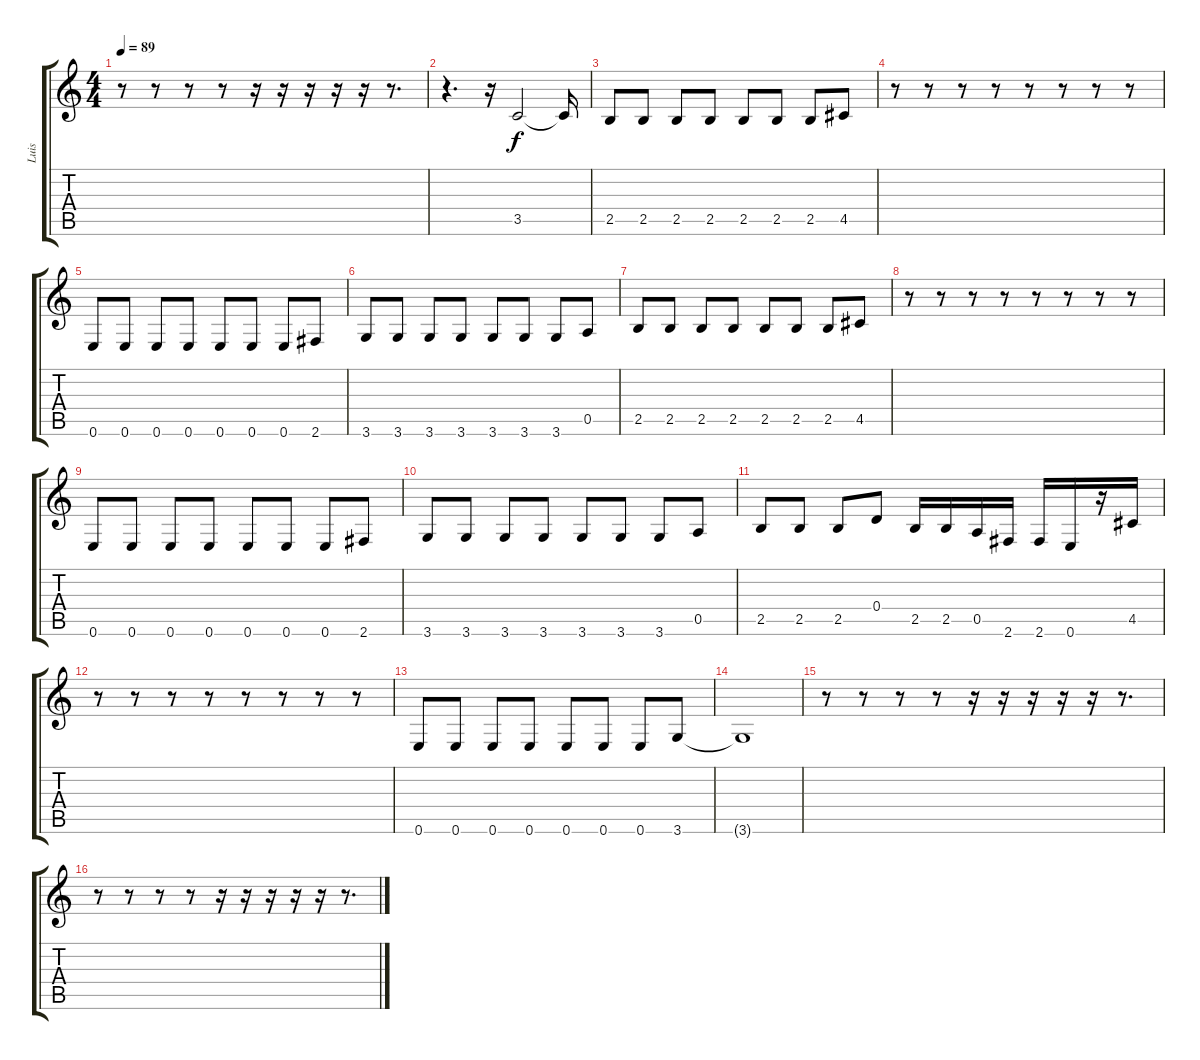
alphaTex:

\track ("Luis" "Luis") {instrument fretlessbass}
\staff {score tabs}
\tuning (E4 B3 G3 D3 A2 E2) {hide}
\ts (4 4)
\tempo 89
\clef g2
\ks c
r.8{dy f} r.8 r.8 r.8 r.16 r.16 r.16 r.16 r.16 r.8{d} |
r.4{d} r.16 3.5.2 3.5{t}.16 |
2.5.8 2.5.8 2.5.8 2.5.8 2.5.8 2.5.8 2.5.8 4.5.8 |
r.8 r.8 r.8 r.8 r.8 r.8 r.8 r.8 |
0.6.8 0.6.8 0.6.8 0.6.8 0.6.8 0.6.8 0.6.8 2.6.8 |
3.6.8 3.6.8 3.6.8 3.6.8 3.6.8 3.6.8 3.6.8 0.5.8 |
2.5.8 2.5.8 2.5.8 2.5.8 2.5.8 2.5.8 2.5.8 4.5.8 |
r.8 r.8 r.8 r.8 r.8 r.8 r.8 r.8 |
0.6.8 0.6.8 0.6.8 0.6.8 0.6.8 0.6.8 0.6.8 2.6.8 |
3.6.8 3.6.8 3.6.8 3.6.8 3.6.8 3.6.8 3.6.8 0.5.8 |
2.5.8 2.5.8 2.5.8 0.4.8 2.5.16 2.5.16 0.5.16 2.6.16 2.6.16 0.6.16 r.16 4.5.16 |
r.8 r.8 r.8 r.8 r.8 r.8 r.8 r.8 |
0.6.8 0.6.8 0.6.8 0.6.8 0.6.8 0.6.8 0.6.8 3.6.8 |
3.6{t}.1 |
r.8 r.8 r.8 r.8 r.16 r.16 r.16 r.16 r.16 r.8{d} |
r.8 r.8 r.8 r.8 r.16 r.16 r.16 r.16 r.16 r.8{d}
